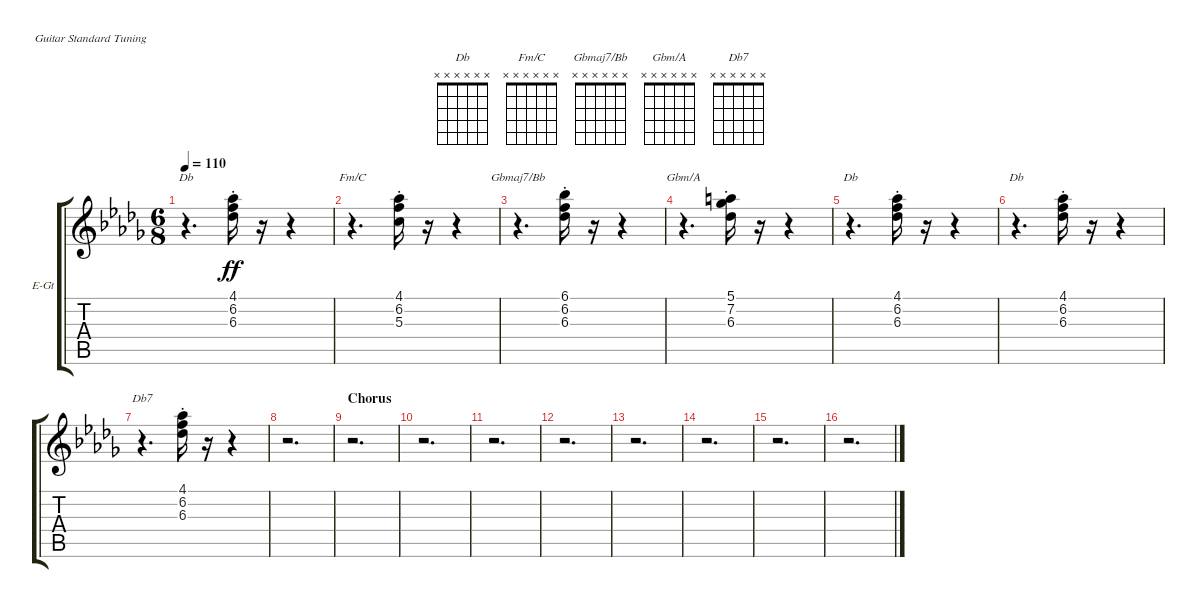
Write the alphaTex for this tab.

\defaultSystemsLayout 4
\bracketExtendMode groupsimilarinstruments
\firstSystemTrackNameOrientation horizontal
\otherSystemsTrackNameOrientation horizontal
\track ("Electric Guitar" "E-Gt") {instrument electricguitarclean}
\staff {score tabs}
\tuning (E4 B3 G3 D3 A2 E2)
\chord ("Db" x x x x x x)
\chord ("Fm/C" x x x x x x)
\chord ("Gbmaj7/Bb" x x x x x x)
\chord ("Gbm/A" x x x x x x)
\chord ("Db7" x x x x x x)
\ts (6 8)
\tempo 110
\clef g2
\ks db
r.4{d ch "Db" dy ff} (6.2{st} 6.3{st} 4.1{st}).16 r.16 r.4 |
r.4{d ch "Fm/C"} (6.2{st} 5.3{st} 4.1{st}).16 r.16 r.4 |
r.4{d ch "Gbmaj7/Bb"} (6.1{st} 6.2{st} 6.3{st}).16 r.16 r.4 |
r.4{d ch "Gbm/A"} (5.1{st} 7.2{st} 6.3{st}).16 r.16 r.4 |
r.4{d ch "Db"} (6.2{st} 6.3{st} 4.1{st}).16 r.16 r.4 |
r.4{d ch "Db"} (6.2{st} 6.3{st} 4.1{st}).16 r.16 r.4 |
r.4{d ch "Db7"} (6.2{st} 6.3{st} 4.1{st}).16 r.16 r.4 |
r.2{d} |
\section ("" "Chorus")
r.2{d} |
r.2{d} |
r.2{d} |
r.2{d} |
r.2{d} |
r.2{d} |
r.2{d} |
r.2{d}
